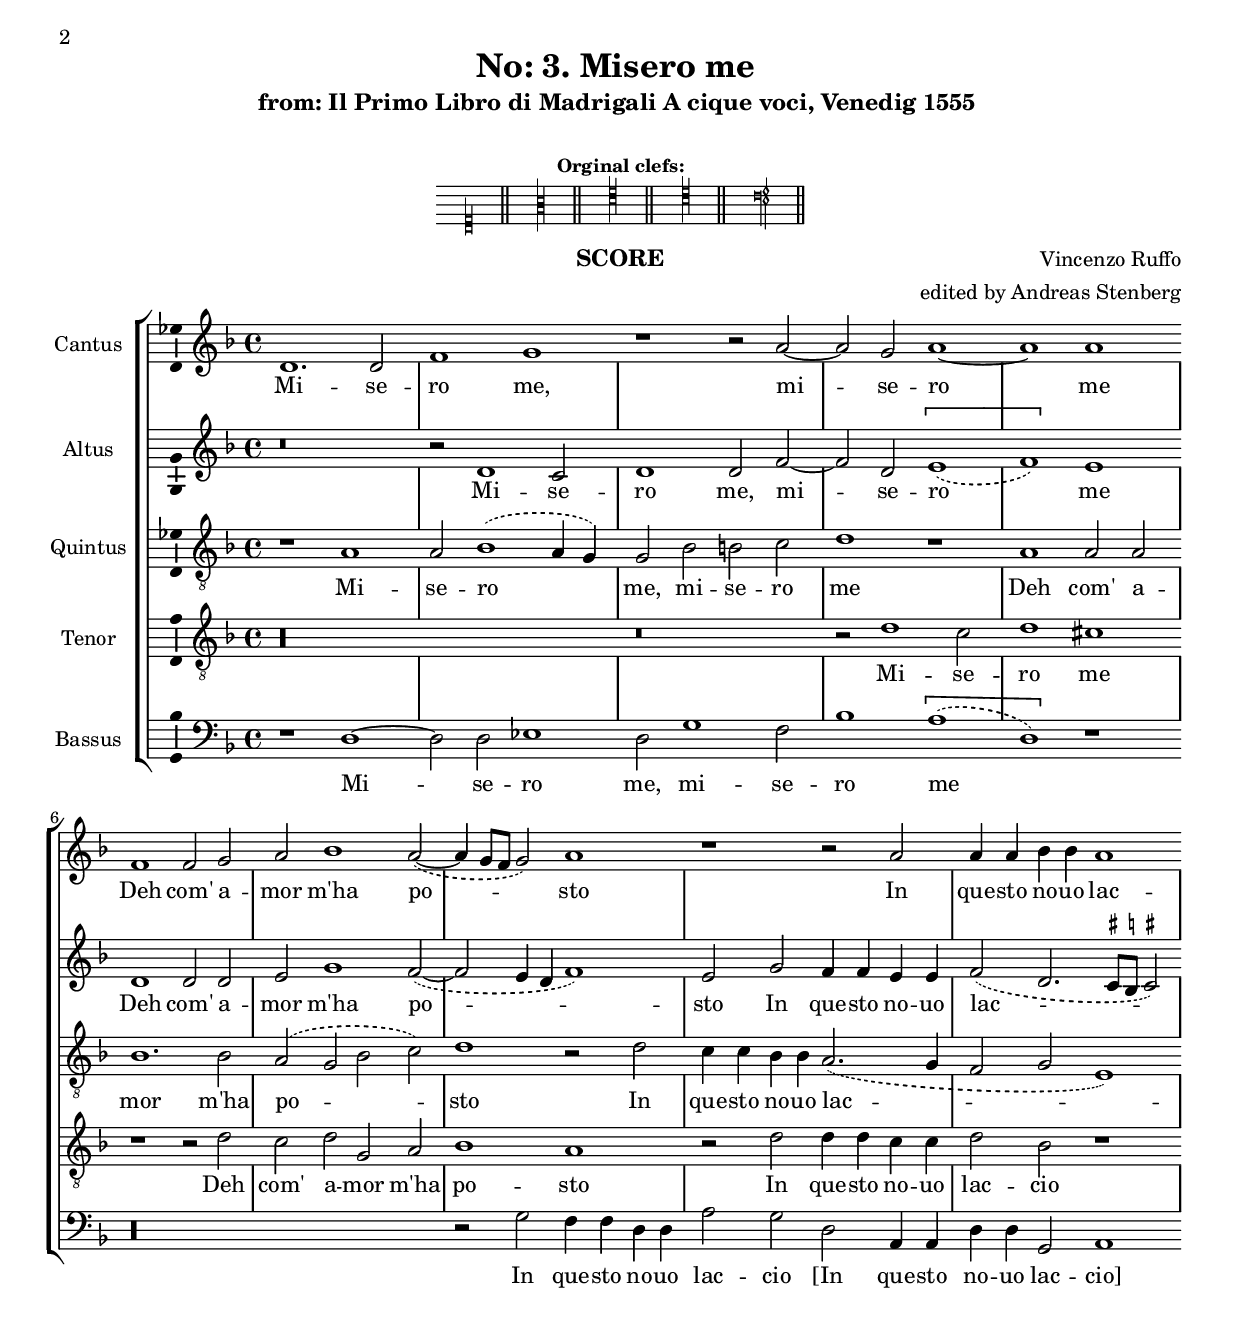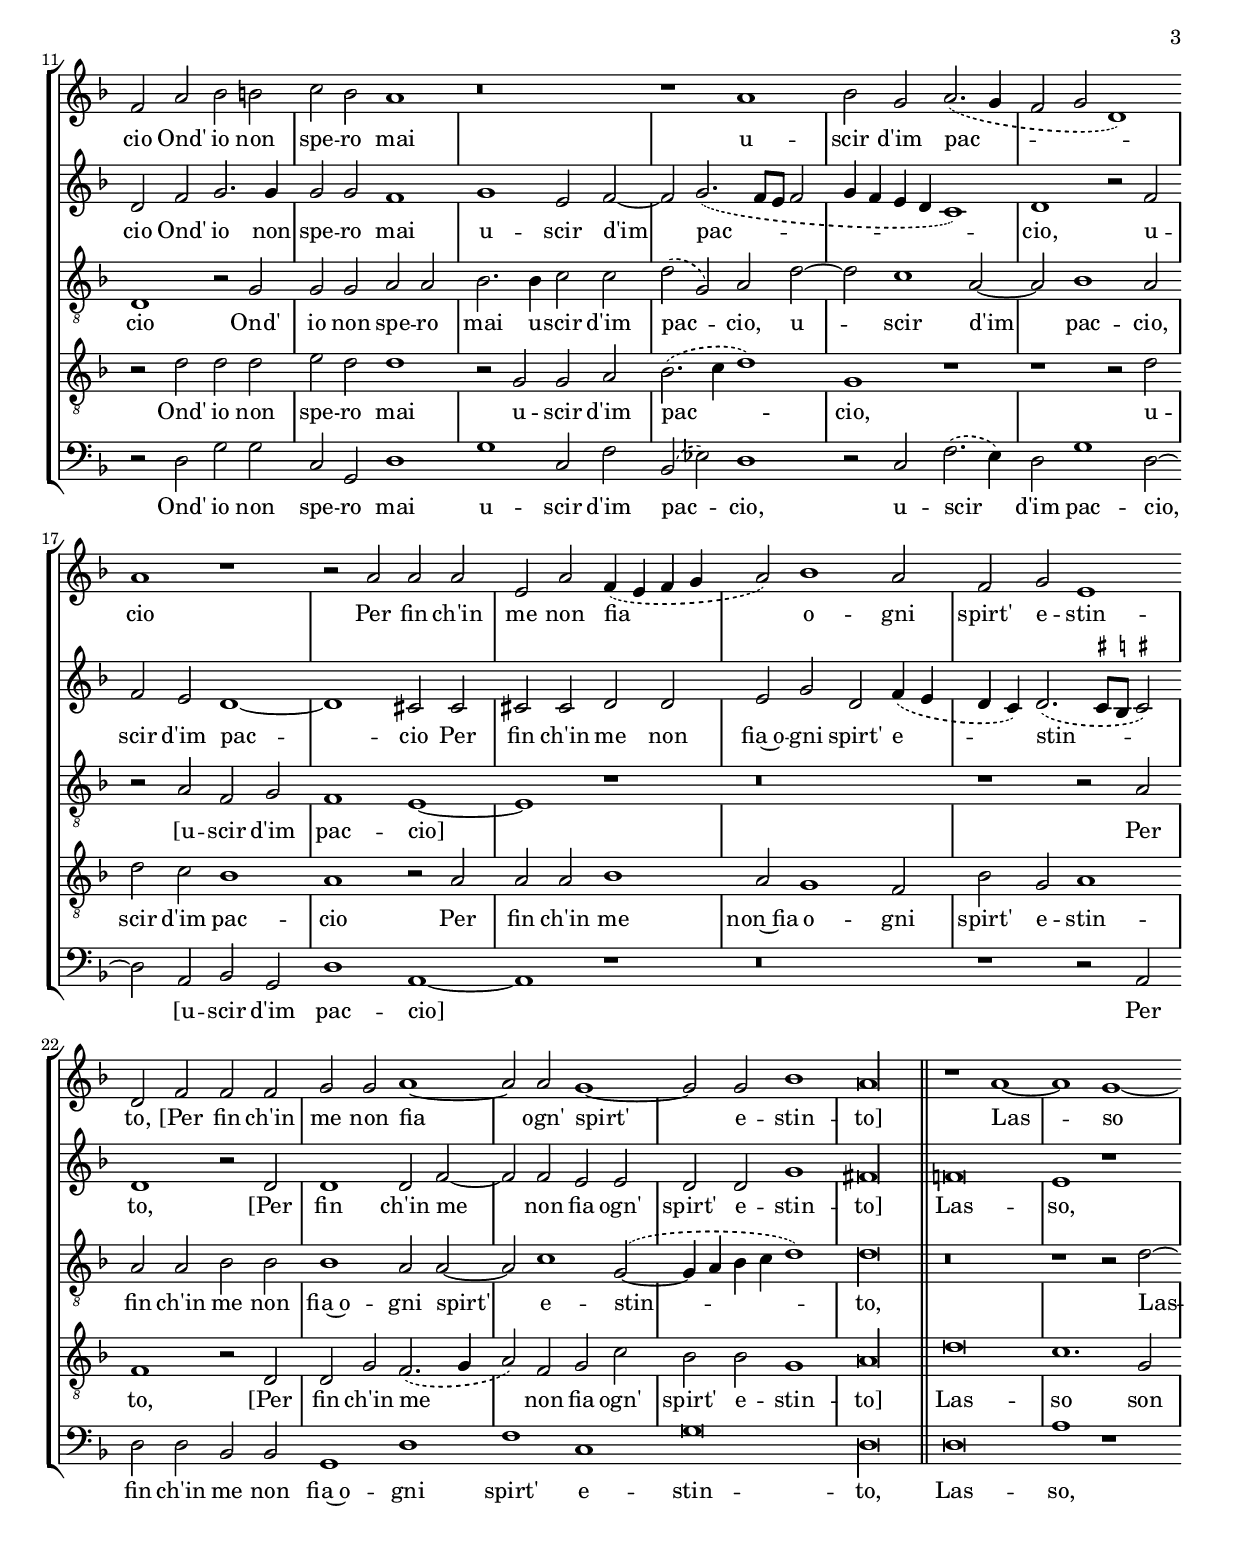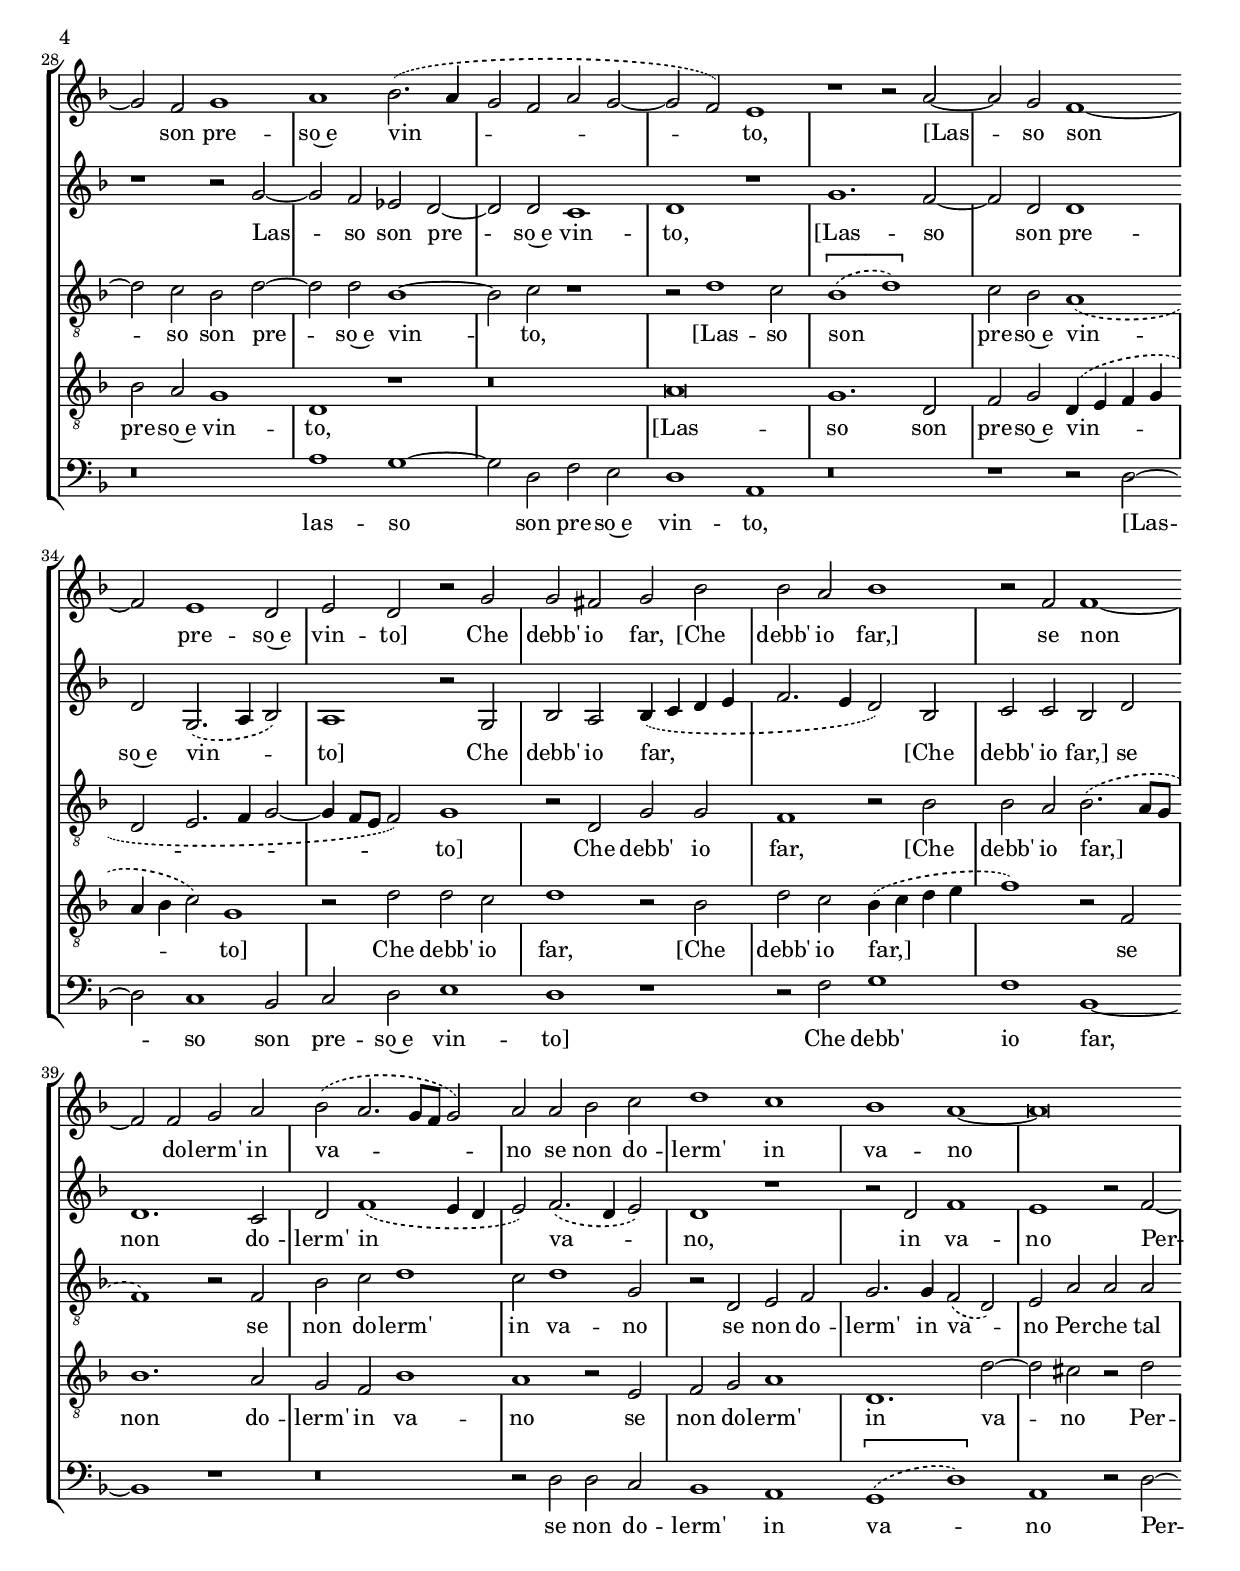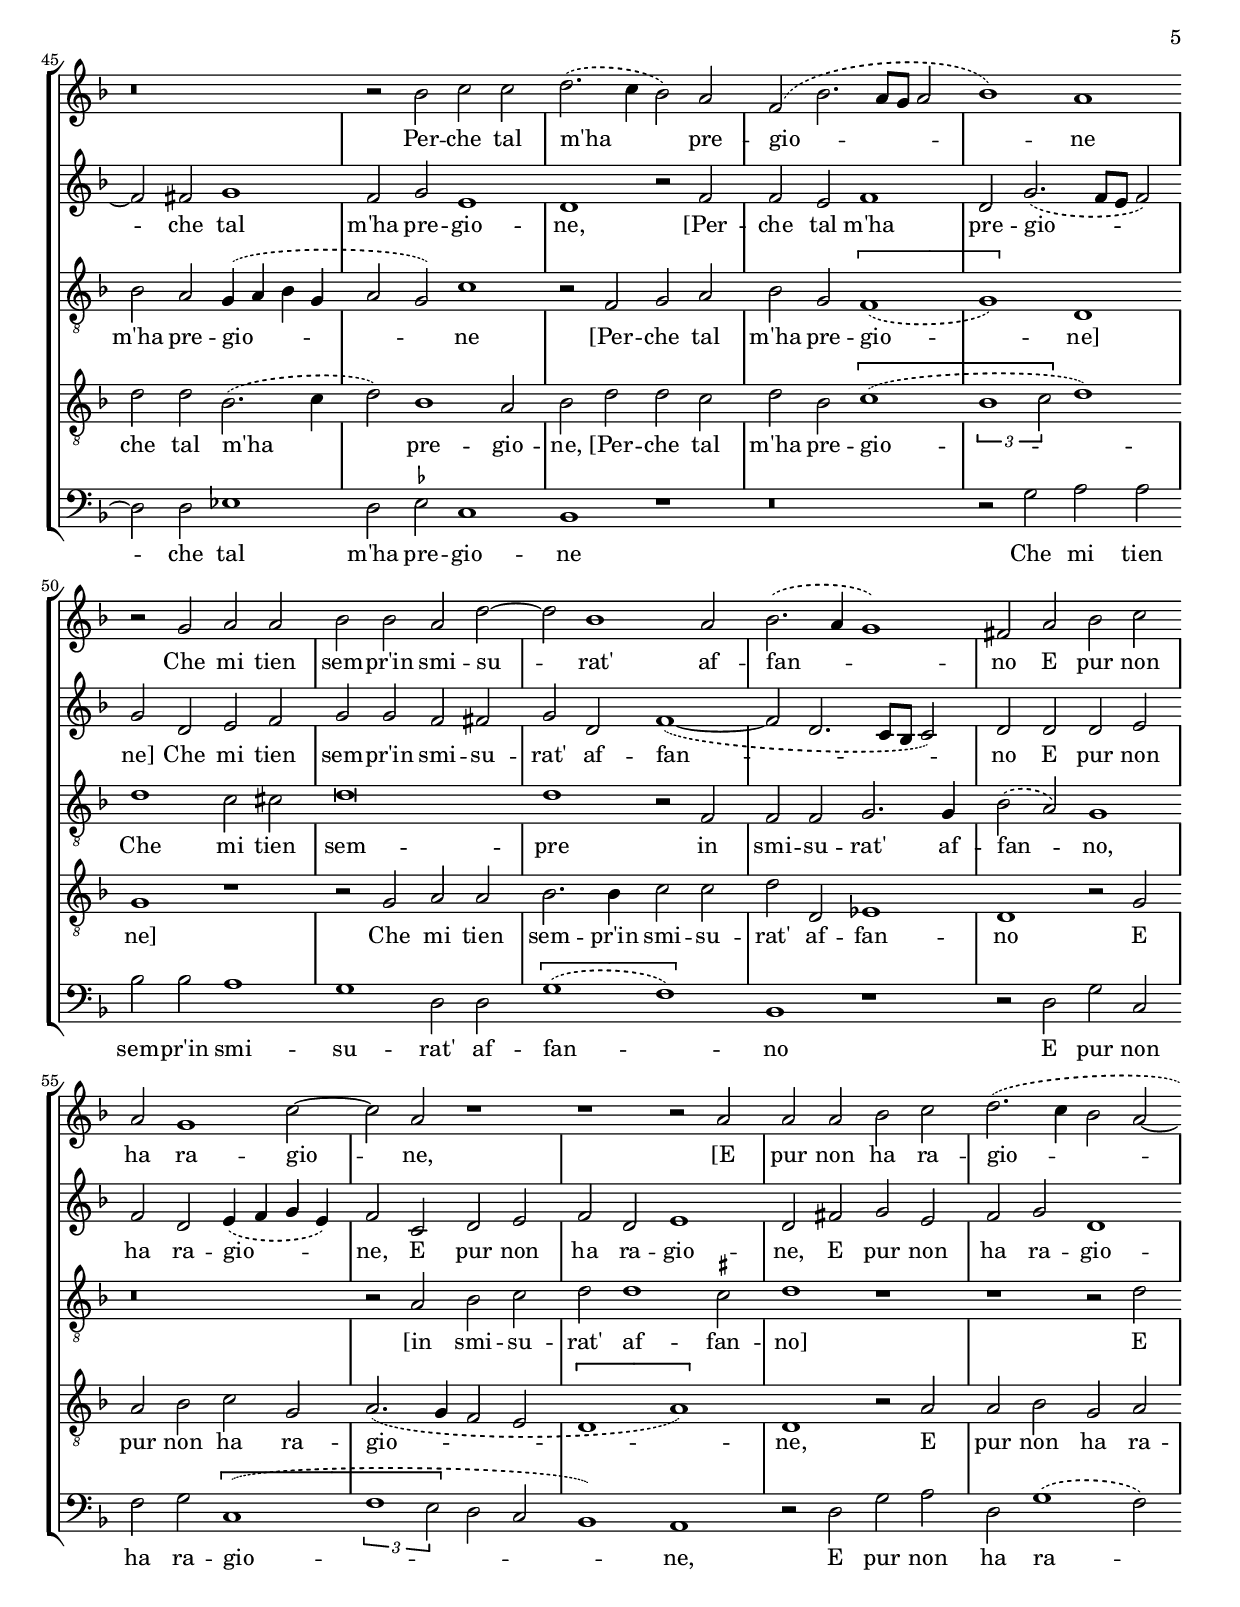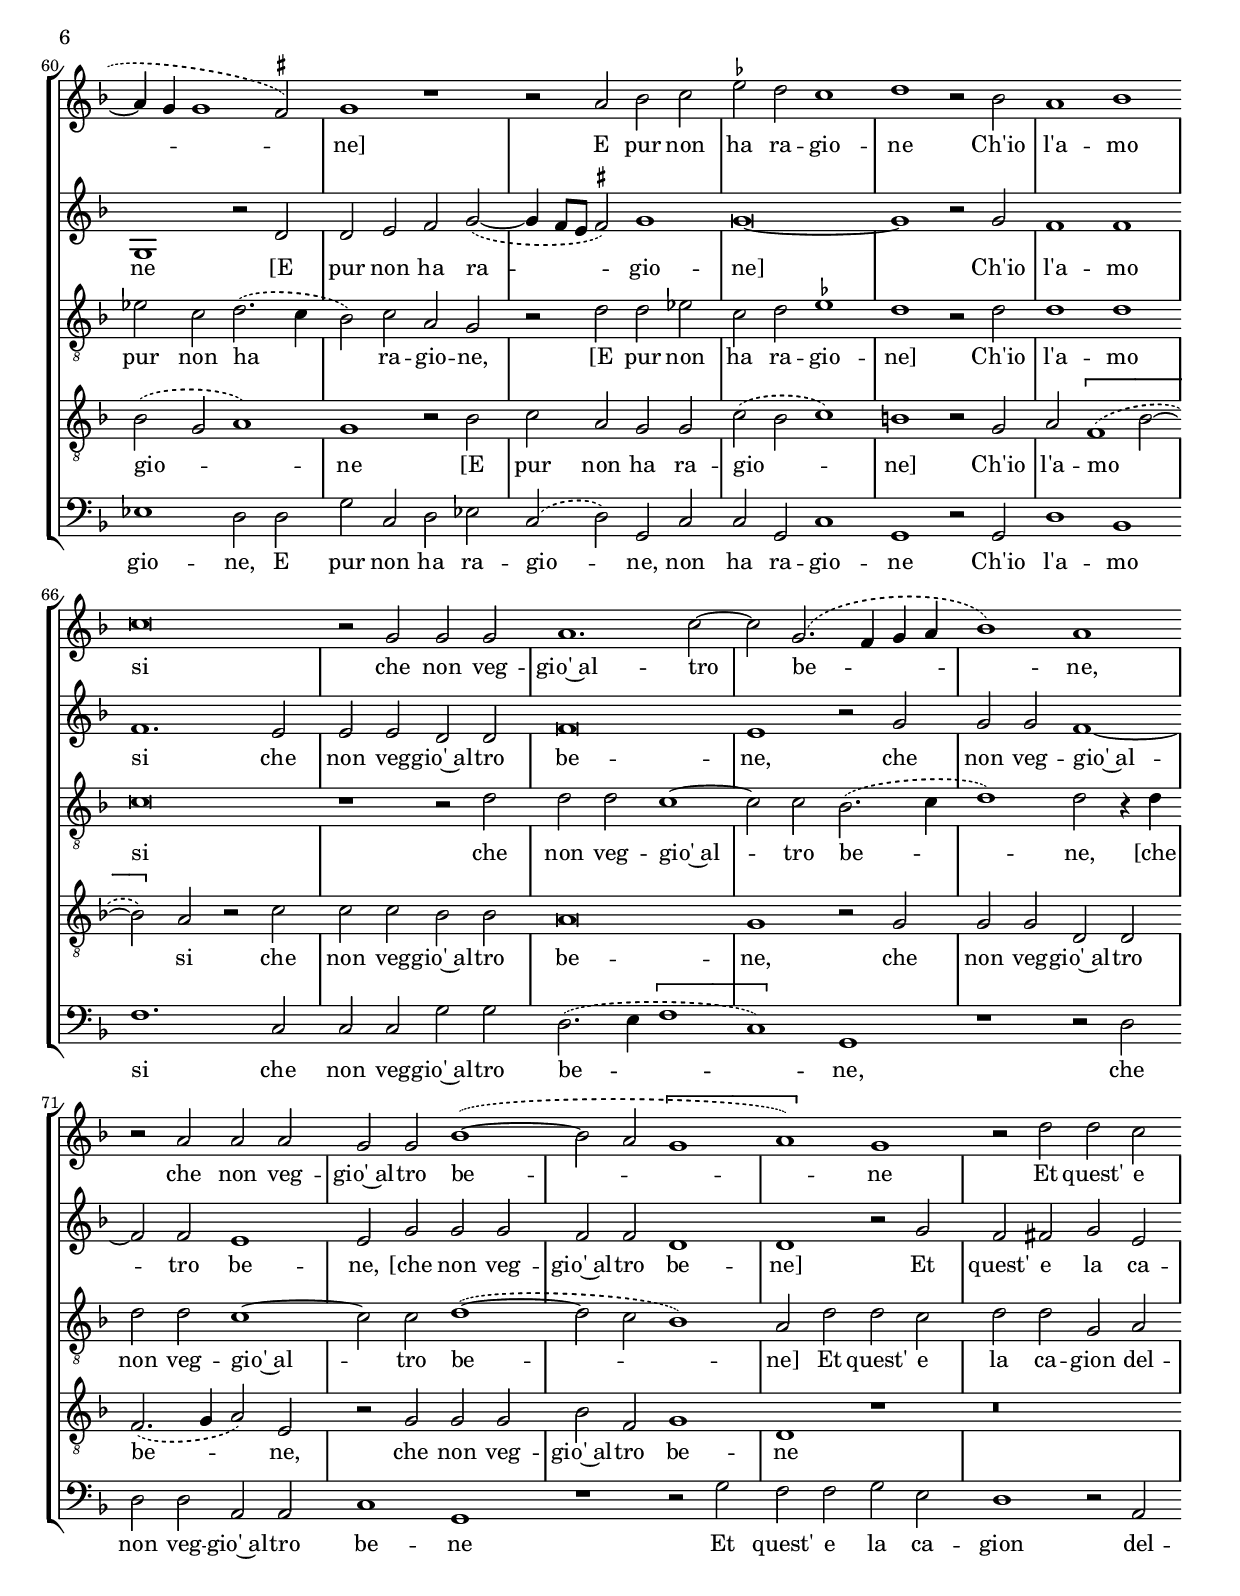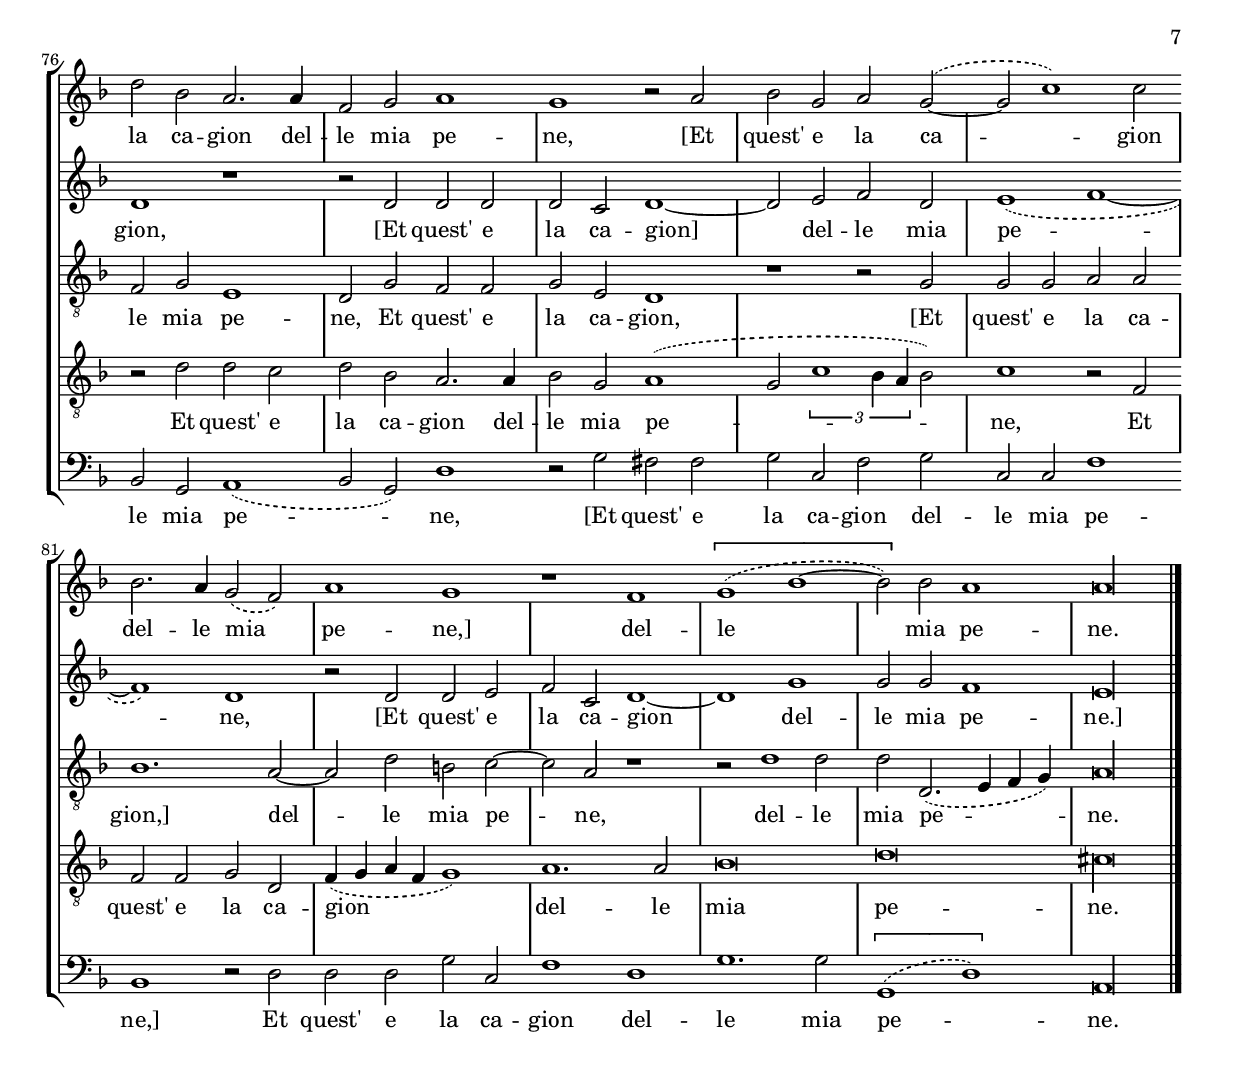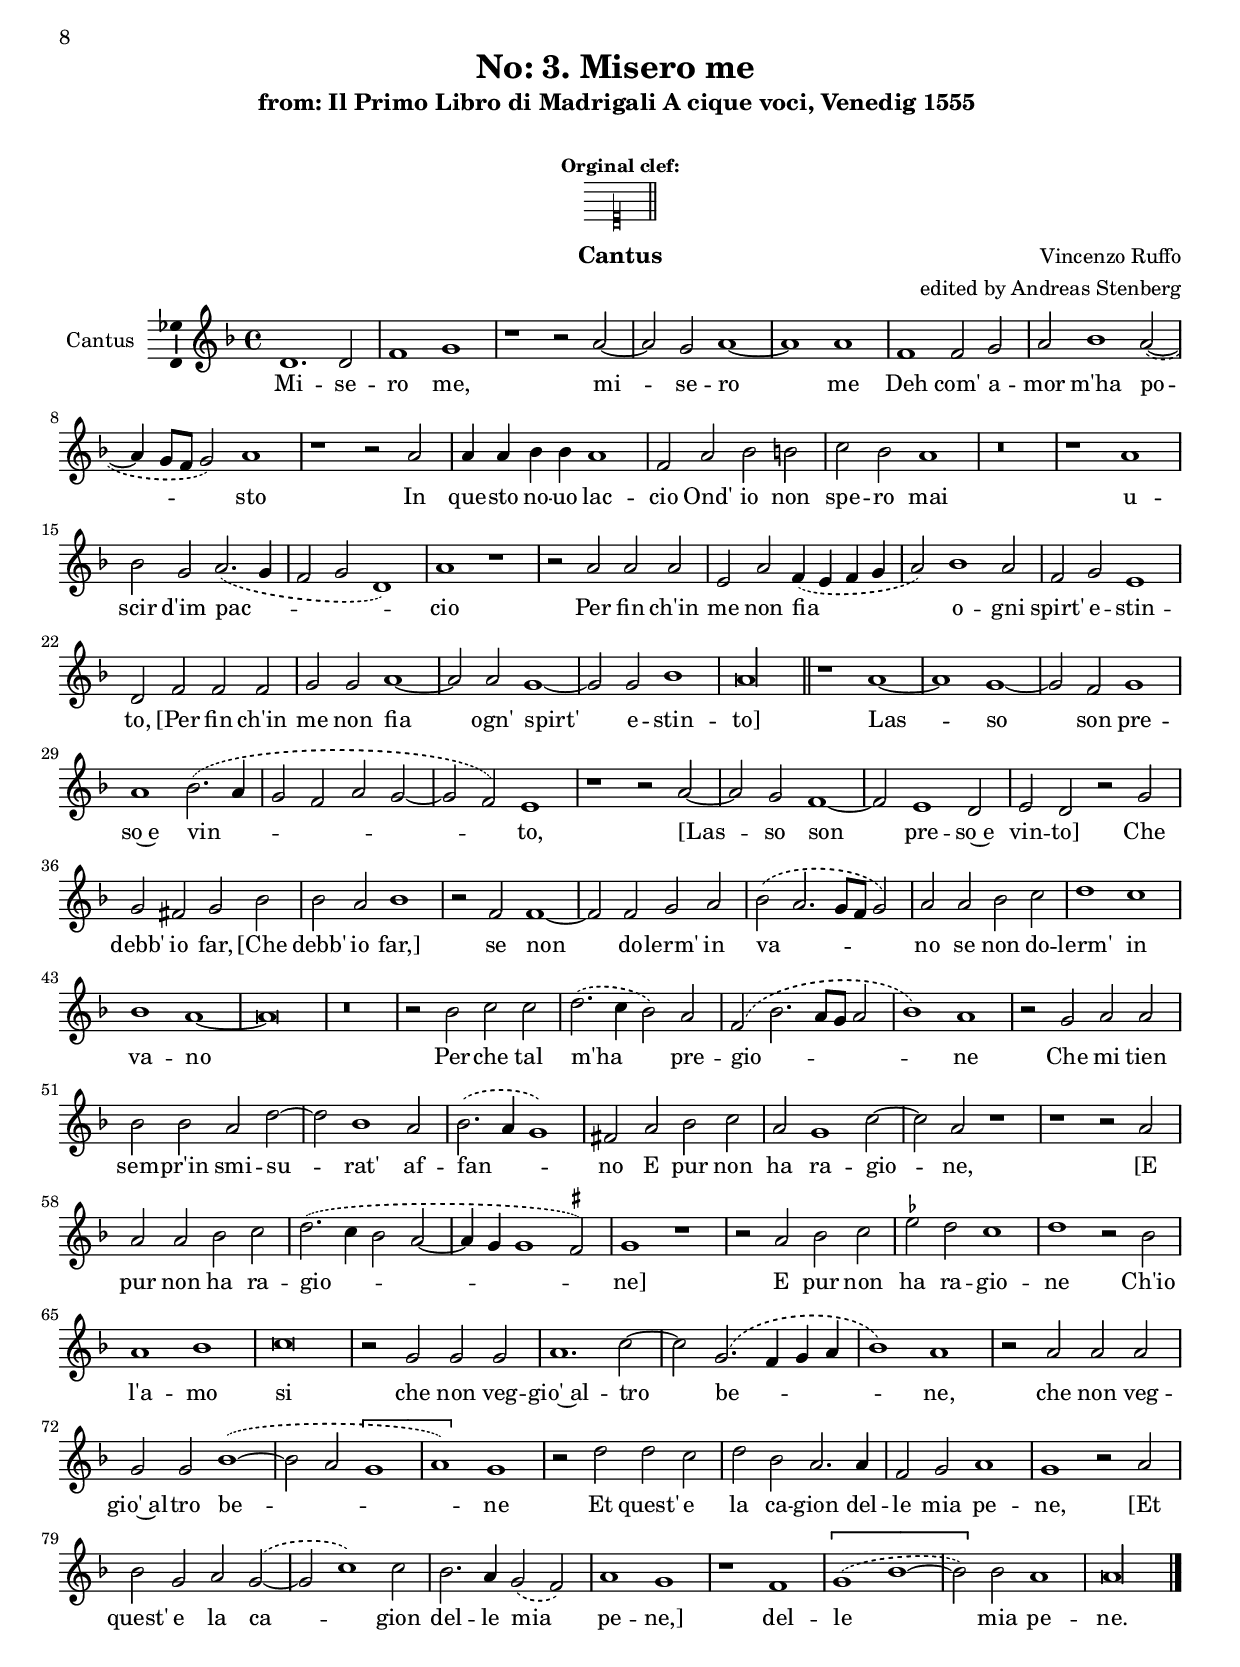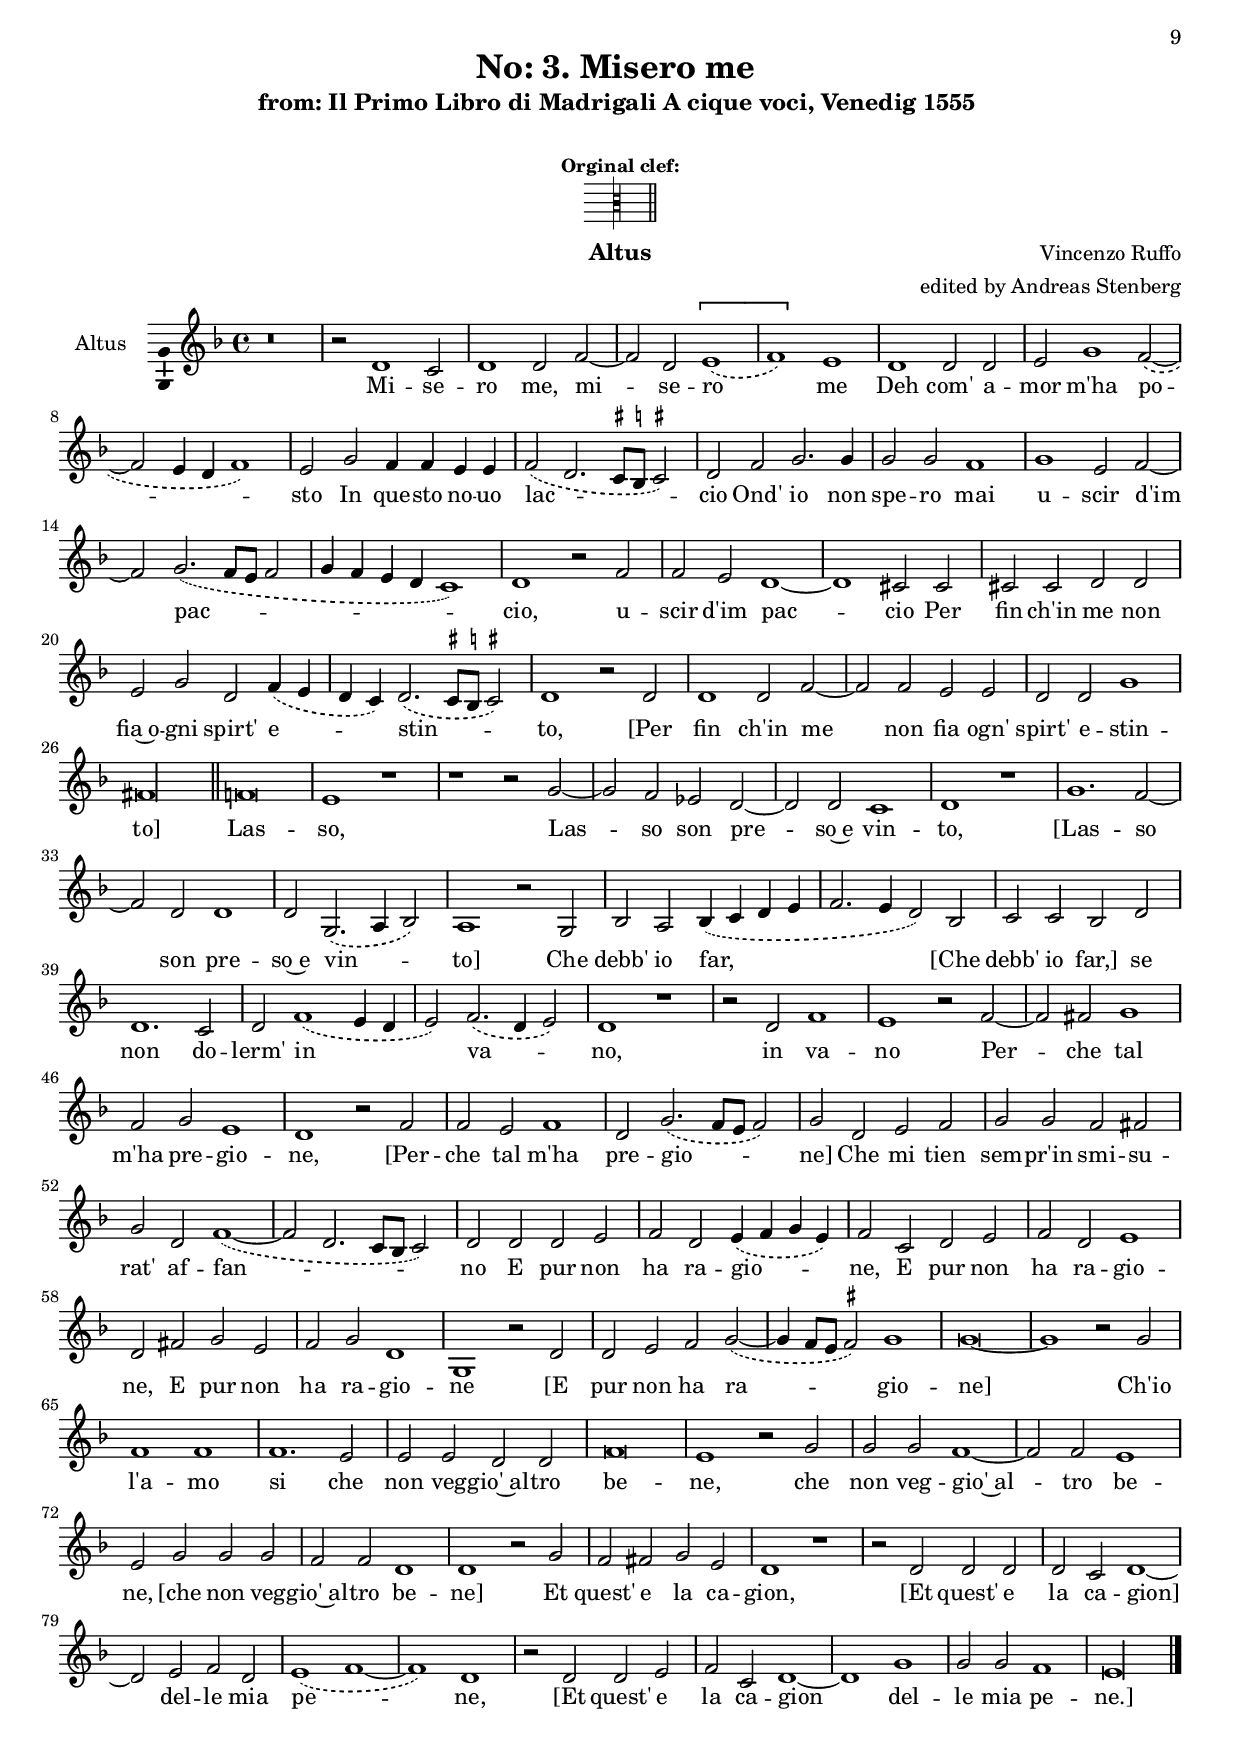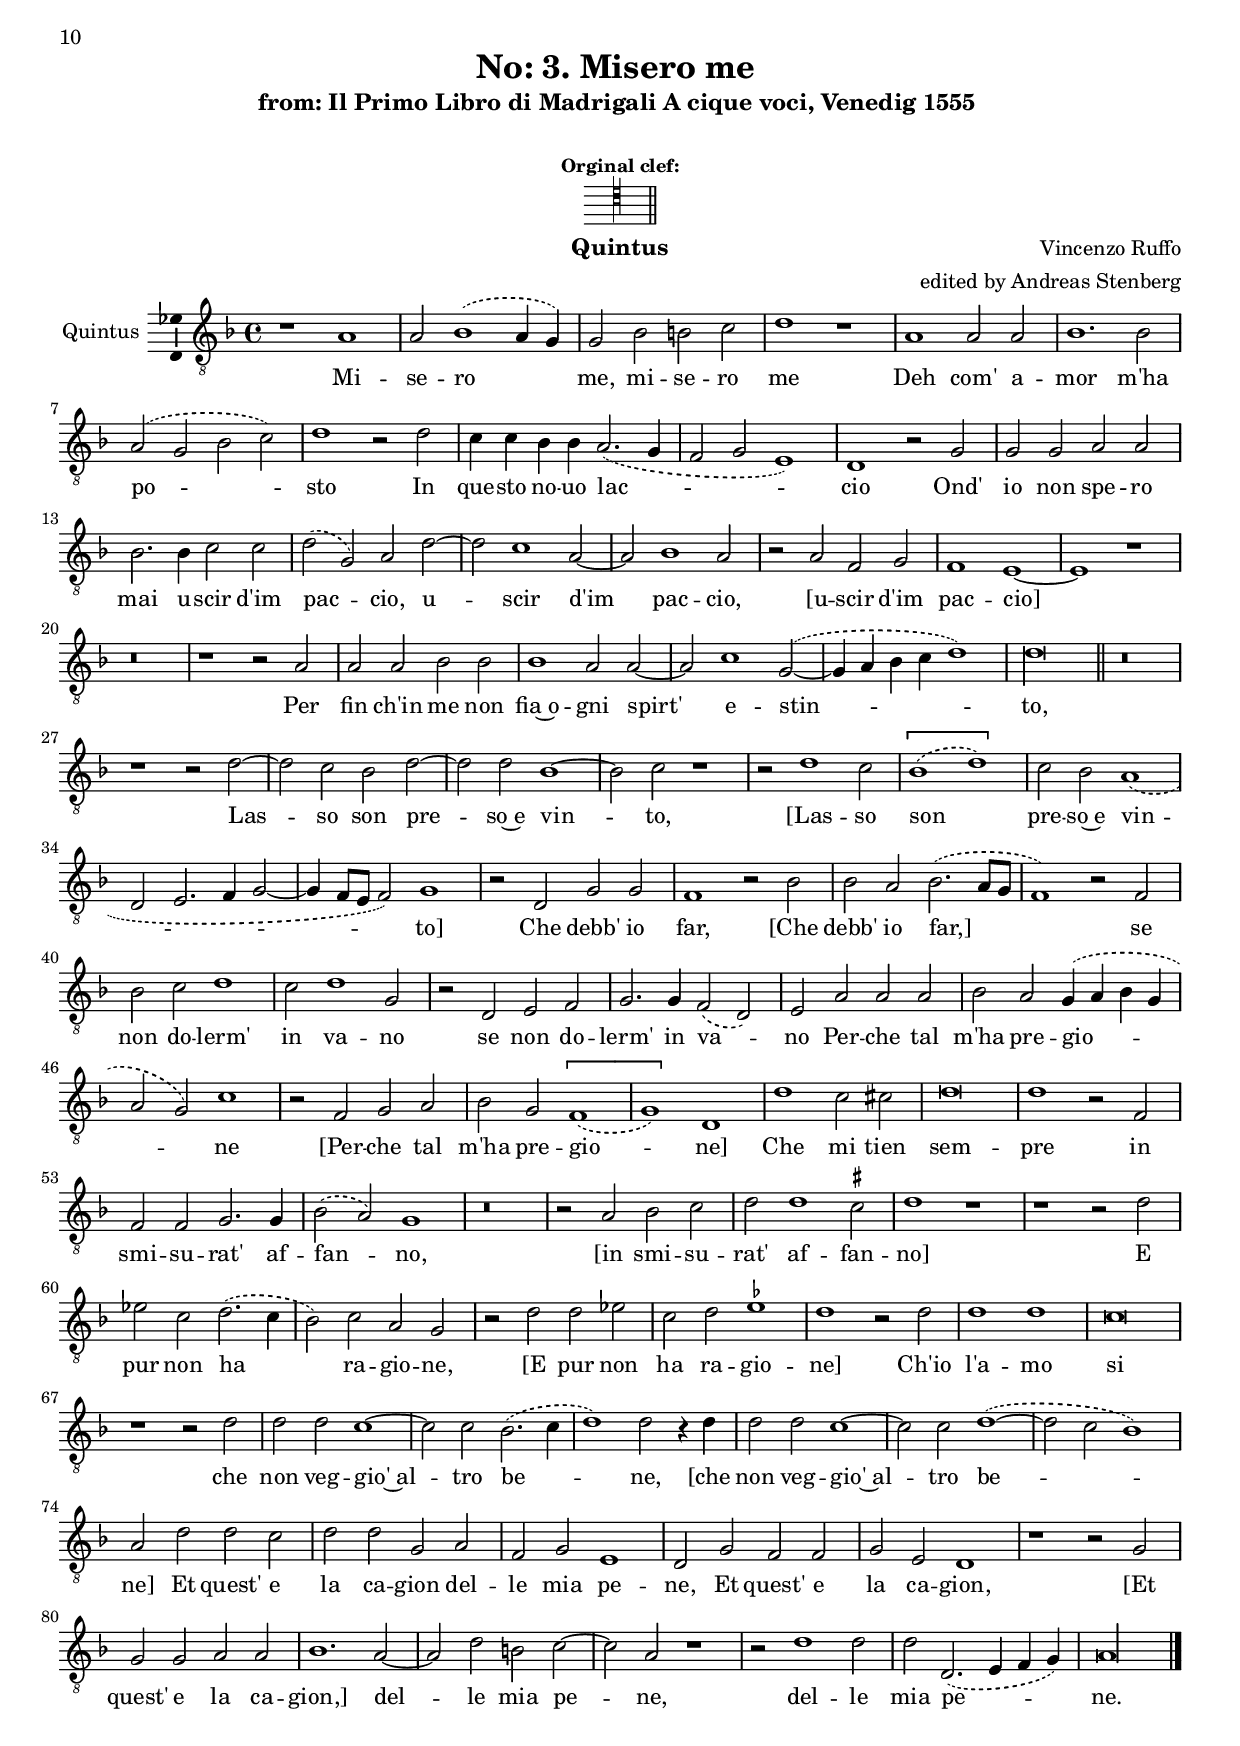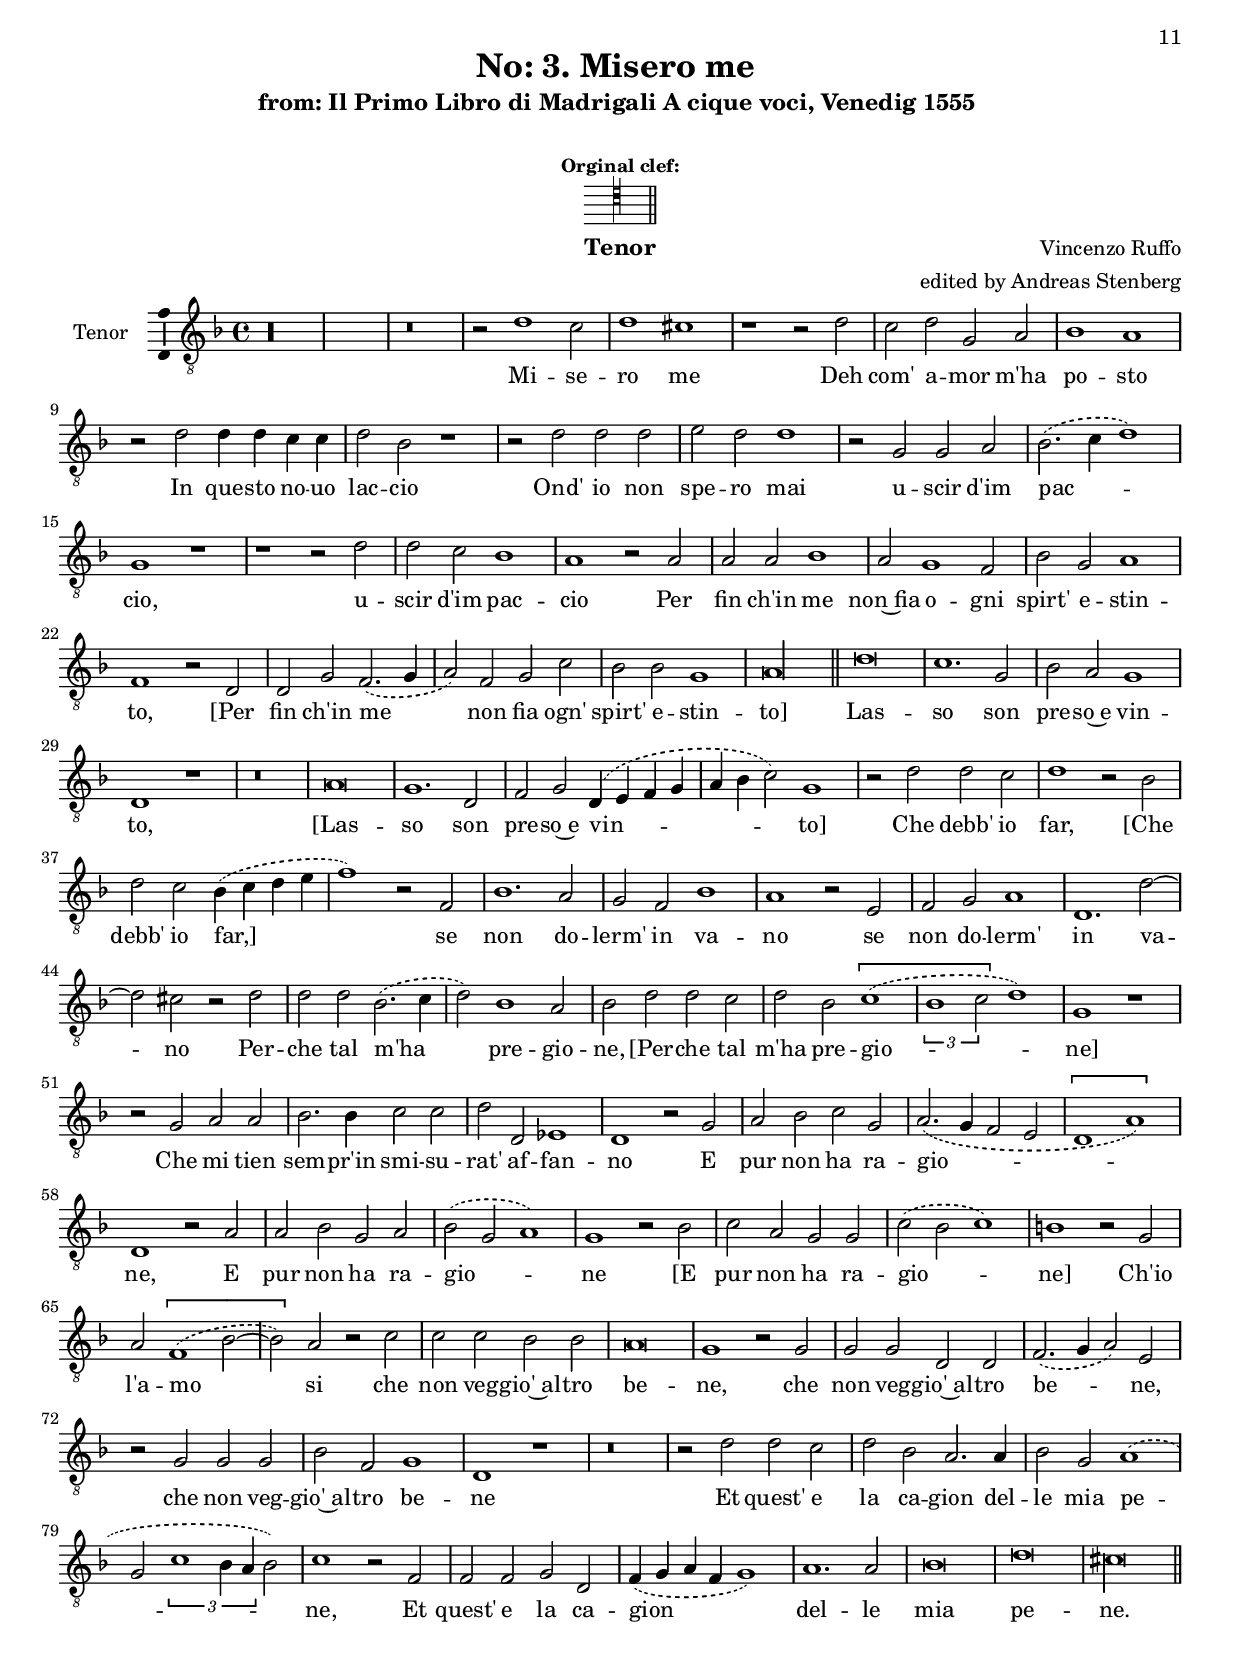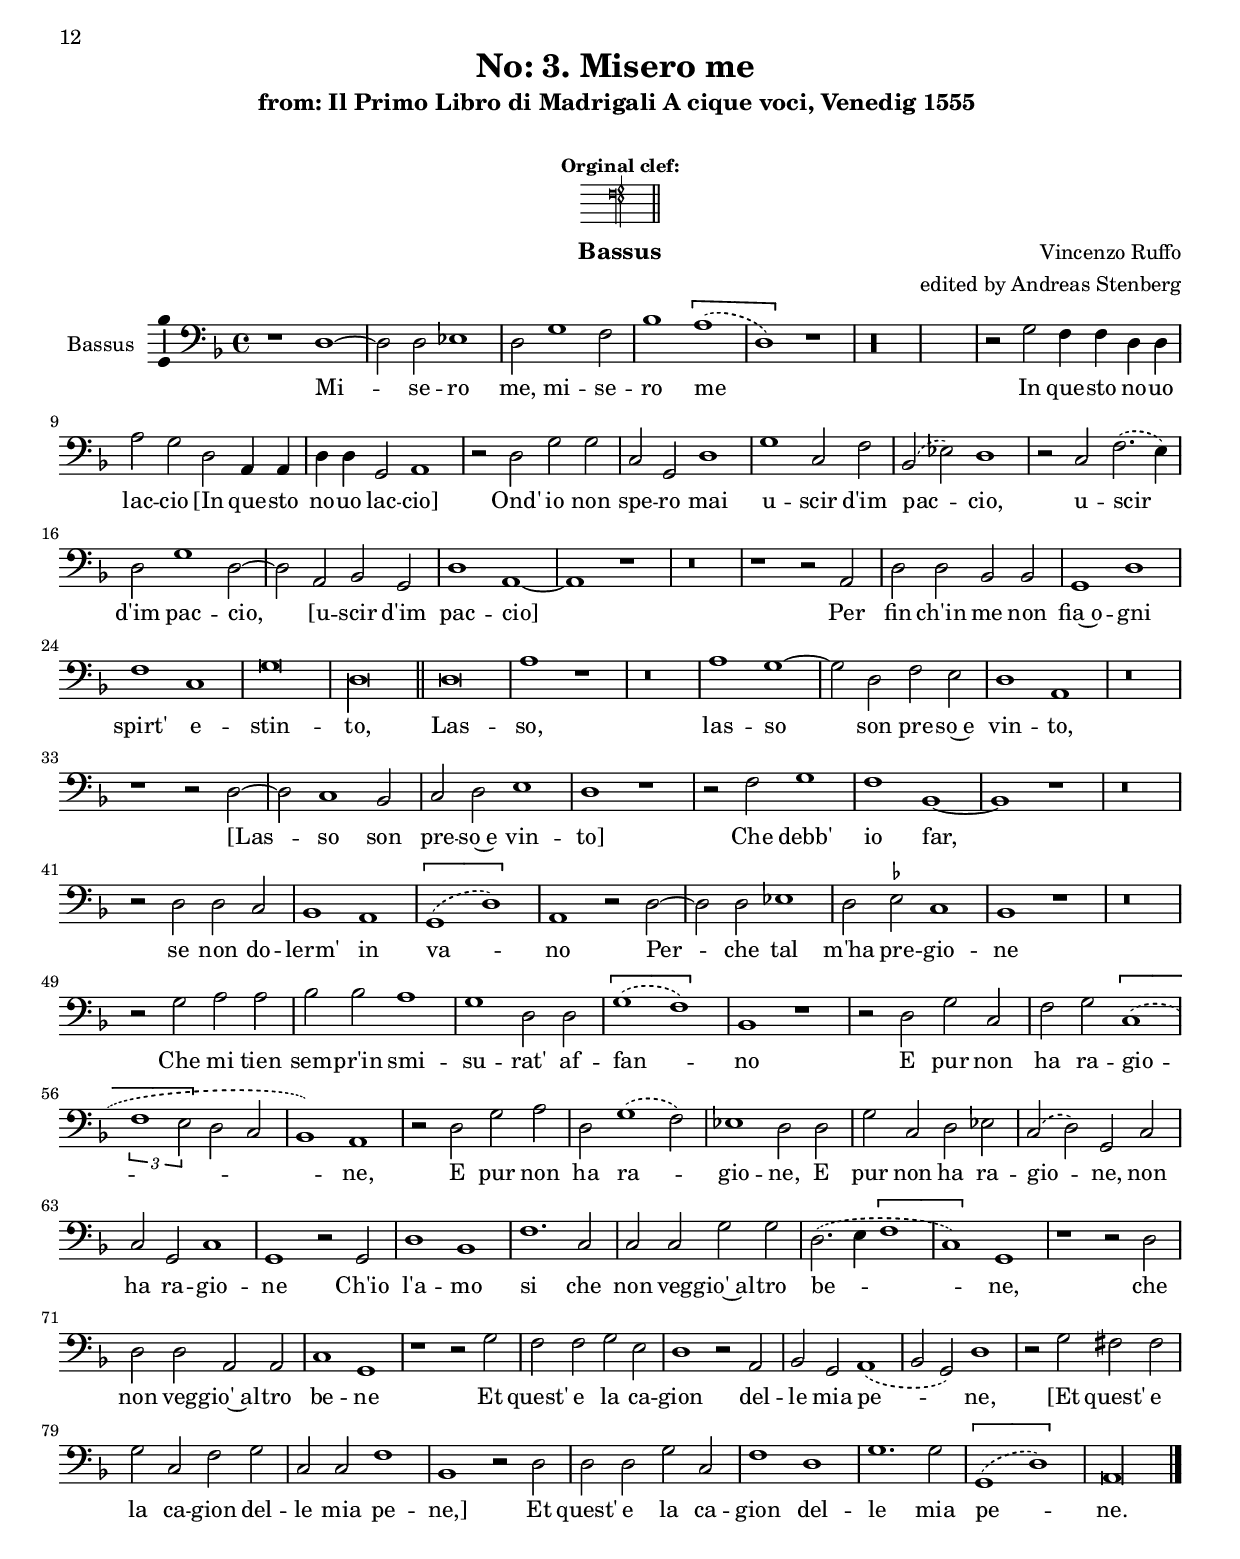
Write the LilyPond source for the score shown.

\version "2.18.2"
\language "deutsch"
#(append! supported-clefs '(("mensural-f3" . ("clefs.mensural.f" 0 0))))
ficta = { \once \set suggestAccidentals = ##t }
\paper {
  ragged-bottom = ##t
  ragged-last-bottom = ##t
  print-all-headers = ##t
  page-breaking = #ly:minimal-breaking
}
\header {
  title = "No: 3. Misero me "
  subtitle = "from: Il Primo Libro di Madrigali A cique voci, Venedig 1555 "
  subsubtitle = "Score & Parts"
  composer = "Vincenzo Ruffo"
  arranger = "edited by Andreas Stenberg"
  %  poet = "Transposed from F to D"
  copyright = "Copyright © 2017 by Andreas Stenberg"
}

#(set-global-staff-size 18)
global = {
  \key f \major
  \time 4/4
  \set Timing.measureLength = #(ly:make-moment 4/2)
}
sopranoOne = \relative c'' {
  \global
  %%  \hide Staff.BarLine 
  \slurDashed
  % Music follows here.
  \tag #'inScore {  \hide Staff.BarLine }
  \tag #'inPart {\set Timing.defaultBarType = "!" }
  d,1. d2
  f1 g1
  r1 r2 a2~
  a2 g2  a1~
  a1 a1
  f1 f2 g2
  a2 b1 a2~(
  a4 g8 f8 g2) a1
  r1 r2 a2
  a4 a4 b4 b4 a1
  f2 a2 b2 h2
  c2 b2 a1				%% end of first line
  r\breve
  r1 a1
  b2 g2 a2.( g4
  f2 g2 d1)
  a'1 r1
  r2 a2 a2 a2
  e2 a2 f4( e4 f4 g4
  a2) b1 a2 
  f2 g2 e1
  d2 f2 f2 f2
  g2 g2 a1~
  a2 a2 g1~
  g2 g2 b1
  \cadenzaOn
  a\longa
  \tag #'inScore {  \undo \hide Staff.BarLine }
  \bar "||"				%% end of second line
  \cadenzaOff
  r1 a1~
  \tag #'inScore {  \hide Staff.BarLine }
  a1 g1~
  g2 f2 g1
  a1 b2.( a4
  g2 f2 a2 g2~
  g2 f2) e1
  r1 r2 a2~
  a2 g2 f1~
  f2 e1 d2
  e2 d2 r2 g2
  g2 fis2 g2 b2
  b2 a2 b1
  r2 f2 f1~
  f2 f2 g2 a2
  b2( a2. g8 f8 g2)			%% end of third line
  a2 a2 b2 c2
  d1 c1
  b1 a1~
  a\breve
  r\breve
  r2 b2 c2 c2
  d2.( c4 b2) a2
  f2( b2. a8 g8 a2
  b1) a1
  r2 g2 a2 a2
  b2 b2 a2 d2~
  d2 b1 a2 
  b2.( a4 g1)
  fis2 a2 b2 c2				%% end of fourth line
  a2 g1 c2~
  c2 a2 r1
  r1 r2 a2
  a2 a2 b2 c2
  d2.( c4 b2 a2~
  a4 g4 g1 \ficta fis2)
  g1 r1
  r2 a2 b2 c2
  \ficta es2 d2 c1
  d1 r2 b2
  a1 b1
  c\breve
  r2 g2 g2 g2
  a1. c2~
  c2 g2.( f4 g4 a4 
  b1) a1					%5 end of fifth line
  r2 a2 a2 a2
  g2 g2 b1~(
  b2 a2 \[g1
  a1)\] g1
  r2 d'2 d2 c2
  d2 b2 a2. a4
  f2 g2 a1
  g1 r2 a2
  b2 g2 a2 g2~(
  g2 c1) c2 
  b2. a4 g2( f2)
  a1 g1
  r1 f1
  \[g1( b1~
  b2)\] b2 a1
  \cadenzaOn
  a\longa
  \tag #'inScore {  \undo \hide Staff.BarLine }
  \bar "|."
}

sopranoTwo = \relative c' {
  \global
  \clef "treble_8"
  \slurDashed
  % Music follows here.
  \tag #'inScore {  \hide Staff.BarLine }
  \tag #'inPart {\set Timing.defaultBarType = "!" }
  r1 a1
  a2 b1( a4 g4)
  g2 b2 h2 c2
  d1 r1
  a1 a2 a2
  b1. b2
  a2( g2 b2 c2)
  d1 r2 d2
  c4 c4 b4 b4 a2.( g4
  f2 g2 e1)
  d1 r2 g2
  g2 g2				%% end of fisrt line in orig.
  a2 a2
  b2. b4 c2 c2
  d2( g,2) a2 d2~
  d2 c1 a2~
  a2 b1 a2
  r2 a2 f2 g2
  f1 e1~
  e1 r1
  r\breve
  r1 r2 a2
  a2 a2 b2 b2 
  b1 a2 a2~
  a2 c1 g2~(
  g4 a4 b4 c4 d1)
  \cadenzaOn
  d\longa
  \tag #'inScore {  \undo \hide Staff.BarLine }
  \bar "||"			%% end of second line
  \cadenzaOff
  r\breve
  \tag #'inScore { \hide Staff.BarLine }
  r1 r2 d2~
  d2 c2 b2 d2~
  d2 d2 b1~
  b2 c2 r1
  r2 d1 c2
  \[b1( d1)\] 
  c2 b2 a1(
  d,2 e2. f4 g2~
  g4 f8 e8 f2) g1
  r2 d2 g2 g2
  f1 r2 b2 
  b2 a2 b2.( a8 g8 
  f1) r2 f2
  b2 c2 d1
  c2  d1 g,2			%% end of third line
  r2 d2 e2 f2
  g2. g4 f2( d2)
  e2 a2 a2 a2
  b2 a2 g4( a4 b4 g4
  a2 g2) c1
  r2 f,2 g2 a2
  b2 g2 \[f1( 
  g1)\] d1
  d'1 c2 cis2
  d\breve
  d1 r2 f,2 
  f2 f2 g2. g4
  b2( a2) g1
  r\breve
  r2 a2 b2 c2			%% end of fourth line
  d2 d1 \ficta cis2
  d1 r1
  r1 r2 d2
  es2 c2 d2.( c4
  b2) c2 a2 g2
  r2 d'2 d2 es2
  c2 d2 \ficta es1
  d1 r2 d2
  d1 d1
  c\breve 
  r1 r2 d2 
  d2 d2 c1~
  c2 c2 b2.( c4
  d1) d2 r4 d4
  d2 d2 c1~
  c2 c2 d1~(
  d2 c2				%% end of fifth line
  b1) 
  a2 d2 d2 c2
  d2 d2 g,2 a2
  f2 g2 e1 
  d2 g2 f2 f2
  g2 e2 d1
  r1 r2 g2
  g2 g2 a2 a2 
  b1. a2~
  a2 d2 h2 c2~
  c2 a2 r1
  r2 d1 d2
  d2 d,2.( e4 f4 g4)
  \cadenzaOn
  a\longa
  \tag #'inScore {  \undo \hide Staff.BarLine }
  \bar "|."
}

alto = \relative c' {
  \global
  \slurDashed
  % Music follows here.
  \tag #'inScore {  \hide Staff.BarLine }
  \tag #'inPart {\set Timing.defaultBarType = "!" }
  %  \clef "treble_8"
  r\breve
  r2 d1 c2
  d1 d2 f2~
  f2 d2 \[e1(
  f1)\] e1
  d1 d2 d2
  e2 g1 f2~(
  f2 e4 d4 f1)
  e2 g2 f4 f4 e4 e4
  f2( d2. \ficta cis8 \ficta h8 \ficta cis!2)
  d2 f2 g2. g4
  g2 g2 f1				%% end of first line in orig.
  g1 e2 f2~
  f2 g2.( f8 e8 f2
  g4 f4 e4 d4 c1)
  d1 r2 f2
  f2 e2 d1~
  d1 cis2 cis2
  cis2 cis2 d2 d2 
  e2 g2 d2 f4( e4
  d4 c4) d2.( \ficta cis8 \ficta h8 \ficta cis!2)
  d1 r2 d2
  d1 d2 f2~
  f2 f2 e2 e2
  d2 d2 g1
  \cadenzaOn
  fis\longa
  \tag #'inScore {  \undo \hide Staff.BarLine }
  \bar "||"
  \cadenzaOff
  f\breve
  \tag #'inScore {  \hide Staff.BarLine }
  e1 r1
  r1 r2 g2~
  g2 f2 es2 d2~
  d2 d2  c1
  d1 r1
  g1. f2~
  f2 d2 d1
  d2 g,2.( a4 b2)
  a1 r2 g2
  b2 a2 b4( c4 d4 e4
  f2. e4 d2) b2
  c2 c2 b2 d2
  d1. c2 
  d2 f1( e4 d4 
  e2) f2.( d4 e2)				%% end of third line
  d1 r1
  r2 d2 f1
  e1 r2 f2~
  f2 fis2 g1
  f2 g2 e1
  d1 r2 f2 
  f2 e2 f1 
  d2 g2.( f8 e8 f2) 
  g2 d2 e2 f2
  g2 g2 f2 fis2
  g2 d2 f1~(
  f2 d2. c8 b8 c2) 
  d2 d2 d2 e2 				%% end of fourth line
  f2 d2 e4( f4 g4 e4)
  f2 c2 d2 e2
  f2 d2 e1
  d2 fis2 g2 e2
  f2 g2 d1
  g,1 r2 d'2
  d2 e2 f2 g2~(
  g4 f8 e8 \ficta fis2) g1
  g\breve~
  g1 r2 g2
  f1 f1 
  f1. e2
  e2 e2 d2 d2
  f\breve 					%% end of fifth line
  e1 r2 g2
  g2 g2 f1~
  f2 f2 e1
  e2 g2 g2 g2
  f2 f2 d1
  d1 r2 g2
  f2 fis2 g2 e2
  d1 r1
  r2 d2 d2 d2
  d2 c2 d1~
  d2 e2 f2 d2 
  e1( f1~
  f1) d1 
  r2 d2 d2 e2
  f2 c2 d1~
  d1 g1
  g2 g2 f1
  \cadenzaOn
  e\longa
  \tag #'inScore {  \undo \hide Staff.BarLine }
  \bar "|."
}

tenorOne = \relative c {
  \global
  \slurDashed
  % Music follows here.
  \tag #'inScore {  \hide Staff.BarLine }
  \tag #'inPart {\set Timing.defaultBarType = "!" }
  r\longa
  r\breve
  r2 d'1 c2
  d1 cis1
  r1 r2 d2
  c2 d2 g,2 a2
  b1 a1
  r2 d2 d4 d4 c4 c4
  d2 b2 r1
  r2 d2 d2 d2
  e2 d2 d1
  r2 g,2 g2 a2
  b2.( c4					%% end of fisrst line in orig.
  d1) 
  g,1 r1
  r1 r2 d'2 
  d2 c2 b1
  a1 r2 a2
  a2 a2 b1
  a2 g1 f2
  b2 g2 a1 
  f1 r2 d2
  d2 g2 f2.( g4
  a2) f2 g2 c2
  b2 b2 g1
  \cadenzaOn
  a\longa
  \tag #'inScore {  \undo \hide Staff.BarLine }
  \bar "||"
  \cadenzaOff
  d\breve
  \tag #'inScore {  \hide Staff.BarLine }
  c1. g2				%% end of second line
  b2 a2 g1
  d1 r1
  r\breve 
  a'\breve 
  g1. d2
  f2 g2 d4( e4 f4 g4 
  a4 b4 c2) g1
  r2 d'2 d2 c2
  d1 r2 b2 
  d2 c2 b4( c4 d4 e4
  f1) r2 f,2
  b1. a2 
  g2 f2 b1
  a1 r2 e2 
  f2 g2				%% end of  third line
  a1
  d,1. d'2~
  d2 cis2 r2 d2
  d2 d2 b2.( c4
  d2) b1 a2
  b2 d2 d2 c2
  d2 b2 \[c1(
  \tuplet 3/2 { b1 c2 \] } d1)
  g,1 r1
  r2 g2 a2 a2
  b2. b4 c2 c2
  d2 d,2 es1
  d1 r2 g2
  a2 b2 c2 g2			%% end of fourth line
  a2.( g4 f2 e2
  \[d1( a'1)\] 
  d,1 r2 a'2
  a2 b2 g2 a2
  b2( g2 a1)
  g1 r2 b2
  c2 a2 g2 g2
  c2( b2  c1)
  h1 r2 g2
  a2 \[f1( b2~
  b2)\] a2 r2 c2
  c2 c2 b2 b2
  a\breve
  g1 r2 g2
  g2 g2				%% end of fifth line
  d2 d2 
  f2.( g4 a2) e2
  r2 g2 g2 g2
  b2 f2 g1
  d1 r1
  r\breve 
  r2 d'2 d2 c2
  d2 b2 a2. a4
  b2 g2 a1(
  g2 \tuplet 3/2 { c1 b4 a4 }  b2)
  c1 r2 f,2
  f2 f2 g2 d2
  f4( g4 a4 f4 g1)
  a1. a2
  b\breve
  d\breve
  \cadenzaOn
  cis\longa
  \tag #'inScore {  \undo \hide Staff.BarLine }
  \bar "||"
}

bass = \relative c {
  \global
  \slurDashed
  % Music follows here.
  \tag #'inScore {  \hide Staff.BarLine }
  \tag #'inPart {\set Timing.defaultBarType = "!" }
  r1 d1~
  d2 d2 es1
  d2 g1 f2
  b1 \[a1(
  d,1)\] r1
  r\longa
  r2 g2 f4 f4 d4 d4
  a'2 g2 d2 a4 a4
  d4 d4  g,2 a1
  r2 d2 g2 g2
  c,2 g2 d'1
  g1						%% end of first line in orig.
  c,2 f2
  b,2( es2) d1
  r2 c2 f2.( e4)
  d2 g1 d2~
  d2 a2 b2 g2
  d'1 a1~
  a1 r1
  r\breve
  r1 r2 a2
  d2 d2 b2 b2
  g1 d'1
  f1 c1 
  g'\breve
  \cadenzaOn
  d\longa
  \tag #'inScore {  \undo \hide Staff.BarLine }
  \bar "||"
  \cadenzaOff
  d\breve
  \tag #'inScore { \hide Staff.BarLine }
  a'1 r1
  r\breve
  a1								%% end of second line
  g1~
  g2 d2 f2 e2
  d1 a1
  r\breve
  r1 r2 d2~
  d2 c1 b2
  c2 d2 e1
  d1 r1
  r2 f2 g1
  f1 b,1~
  b1 r1
  r\breve
  r2 d2 d2 c2
  b1 a1
  \[g1( d'1)\]
  a1 r2 d2~
  d2 d2 es1
  d2 \ficta es2 c1				%% end of third line
  b1 r1
  r\breve
  r2 g'2 a2 a2
  b2 b2 a1
  g1 d2 d2 
  \[g1( f1)\]
  b,1 r1
  r2 d2 g2 c,2
  f2 g2 \[c,1( 
  \tuplet 3/2 { f1 e2 } \] d2 c2
  b1) a1
  r2 d2 g2 a2
  d,2 g1( f2)
  es1 d2 d2				%% end of fourth line
  g2 c,2 d2 es2
  c2( d2) g,2 c2
  c2 g2 c1
  g1 r2 g2
  d'1 b1 
  f'1. c2
  c2 c2 g'2 g2
  d2.( e4 \[f1
  c1)\]  g1
  r1 r2 d'2
  d2 d2 a2 a2
  c1 g1
  r1						%% end of fifth line
  r2 g'2
  f2 f2 g2 e2 
  d1 r2 a2 
  b2 g2 a1( 
  b2 g2) d'1 
  r2 g2 fis2 fis2 
  g2 c,2 f2 g2 
  c,2 c2 f1 
  b,1 r2 d2 
  d2 d2 g2 c,2 
  f1 d1
  g1. g2
  \[g,1( d'1)\]
  \cadenzaOn
  a\longa
  \tag #'inScore {  \undo \hide Staff.BarLine }
  \bar "|."
}

sopranoOneVerse = \lyricmode {
  % Lyrics follow here.
  Mi -- se -- ro me, mi -- se -- ro me
  Deh com' a -- mor m'ha po -- sto
  In que -- sto no -- uo lac -- cio
  Ond' io non spe -- ro mai u -- scir d'im pac -- cio
  Per fin ch'in me non fia o -- gni spirt' e -- stin -- to,
  [Per fin ch'in me non fia ogn' spirt' e -- stin -- to]

  Las -- so son pre -- so~e vin -- to,
  [Las -- so son pre -- so~e vin -- to]
  Che debb' io far, 
  [Che debb' io far,] 
  se non do -- lerm' in va -- no
  se non do -- lerm' in va -- no
  Per -- che tal m'ha pre -- gio -- ne
  Che mi tien sem -- pr'in smi -- su -- rat' af -- fan -- no
  E pur non ha ra -- gio -- ne,
  [E pur non ha ra -- gio -- ne]
  E pur non ha ra -- gio -- ne
  Ch'io l'a -- mo si che non veg -- gio'~al -- tro be -- ne,
  che non veg -- gio'~al -- tro be -- ne
  Et quest' e la ca -- gion del -- le mia pe -- ne,
  [Et quest' e la ca -- gion del -- le mia pe -- ne,]
  del -- le mia pe -- ne.
}

sopranoTwoVerse = \lyricmode {
  % Lyrics follow here.
  Mi -- se -- ro me, mi -- se -- ro me
  Deh com' a -- mor m'ha po -- sto
  In que -- sto no -- uo lac -- cio
  Ond' io non spe -- ro mai u -- scir d'im pac -- cio,
  u -- scir d'im pac -- cio, 
  [u -- scir d'im pac -- cio]
  Per fin ch'in me non fia~o -- gni spirt' e -- stin -- to,
  
  Las -- so son pre -- so~e vin -- to,
  [Las -- so son pre -- so~e vin -- to]
  Che debb' io far, 
  [Che debb' io far,] 
  se non do -- lerm' in va -- no
  se non do -- lerm' in va -- no
  Per -- che tal m'ha pre -- gio -- ne
  [Per -- che tal m'ha pre -- gio -- ne]
  Che mi tien sem -- pre in smi -- su -- rat' af -- fan -- no,
  [in smi -- su -- rat' af -- fan -- no]
  E pur non ha ra -- gio -- ne,
  [E pur non ha ra -- gio -- ne]
  Ch'io l'a -- mo si che non veg -- gio'~al -- tro be -- ne,
  [che non veg -- gio'~al -- tro be -- ne]
  Et quest' e la ca -- gion del -- le mia pe -- ne,
  Et quest' e la ca -- gion, 
  [Et quest' e la ca -- gion,]  
  del -- le mia pe -- ne,
  del -- le mia pe -- ne.

}

altoVerse = \lyricmode {
  % Lyrics follow here.
  Mi -- se -- ro me, mi -- se -- ro me
  Deh com' a -- mor m'ha po -- sto
  In que -- sto no -- uo lac -- cio
  Ond' io non spe -- ro mai u -- scir d'im pac -- cio,
  u -- scir d'im pac -- cio
  Per fin ch'in me non fia~o -- gni spirt' e -- stin -- to,
  [Per fin ch'in me non fia ogn' spirt' e -- stin -- to]

  Las -- so, Las -- so son pre -- so~e vin -- to,
  [Las -- so son pre -- so~e vin -- to]
  Che debb' io far, 
  [Che debb' io far,] 
  se non do -- lerm' in va -- no,
  in va -- no 
  Per -- che tal m'ha pre -- gio -- ne,
  [Per -- che tal m'ha pre -- gio -- ne]
  Che mi tien sem -- pr'in smi -- su -- rat' af -- fan -- no
  E pur non ha ra -- gio -- ne,
  E pur non ha ra -- gio -- ne,
  E pur non ha ra -- gio -- ne
  [E pur non ha ra -- gio -- ne]
  Ch'io l'a -- mo si che non veg -- gio'~al -- tro be -- ne,
  che non veg -- gio'~al -- tro be -- ne,
  [che non veg -- gio'~al -- tro be -- ne]
  Et quest' e la ca -- gion, 
  [Et quest' e la ca -- gion] del -- le mia pe -- ne,
  [Et quest' e la ca -- gion del -- le mia pe -- ne.]
}

tenorOneVerse = \lyricmode {
  % Lyrics follow here.
  Mi -- se -- ro me
  Deh com' a -- mor m'ha po -- sto
  In que -- sto no -- uo lac -- cio
  Ond' io non spe -- ro mai u -- scir d'im pac -- cio,
  u -- scir d'im pac -- cio
  Per fin ch'in me non~fia o -- gni spirt' e -- stin -- to,
  [Per fin ch'in me non fia ogn' spirt' e -- stin -- to]

  Las -- so son pre -- so~e vin -- to,
  [Las -- so son pre -- so~e vin -- to]
  Che debb' io far, 
  [Che debb' io far,] 
  se non do -- lerm' in va -- no
  se non do -- lerm' in va -- no
  Per -- che tal m'ha pre -- gio -- ne,
  [Per -- che tal m'ha pre -- gio -- ne]
  Che mi tien sem -- pr'in smi -- su -- rat' af -- fan -- no
  E pur non ha ra -- gio -- ne,
  E pur non ha ra -- gio -- ne
  [E pur non ha ra -- gio -- ne]
  Ch'io l'a -- mo si che non veg -- gio'~al -- tro be -- ne,
  che non veg -- gio'~al -- tro be -- ne,
  che non veg -- gio'~al -- tro be -- ne
  Et quest' e la ca -- gion del -- le mia pe -- ne,
  Et quest' e la ca -- gion del -- le mia pe -- ne.
}

bassVerse = \lyricmode {
  % Lyrics follow here.
  Mi -- se -- ro me, mi -- se -- ro me
  In que -- sto no -- uo lac -- cio
  [In que -- sto no -- uo lac -- cio]
  Ond' io non spe -- ro mai u -- scir d'im pac -- cio,
  u -- scir d'im pac -- cio,
  [u -- scir d'im pac -- cio]
  Per fin ch'in me non fia~o -- gni spirt' e -- stin -- to,
  
  Las -- so, las -- so son pre -- so~e vin -- to,
  [Las -- so son pre -- so~e vin -- to]
  Che debb' io far, 
  se non do -- lerm' in va -- no
  Per -- che tal m'ha pre -- gio -- ne
  Che mi tien sem -- pr'in smi -- su -- rat' af -- fan -- no
  E pur non ha ra -- gio -- ne,
  E pur non ha ra -- gio -- ne,
  E pur non ha ra -- gio -- ne,
  non ha ra -- gio -- ne
  Ch'io l'a -- mo si che non veg -- gio'~al -- tro be -- ne,
  che non veg -- gio'~al -- tro be -- ne
  Et quest' e la ca -- gion del -- le mia pe -- ne,
  [Et quest' e la ca -- gion del -- le mia pe -- ne,]
  Et quest' e la ca -- gion del -- le mia pe -- ne.
 }

rehearsalMidi = #
(define-music-function
 (parser location name midiInstrument lyrics) (string? string? ly:music?)
 #{
   %    %    \transpose f d
   \unfoldRepeats <<
     \new Staff = "soprano1" \new Voice = "soprano1" { \sopranoOne }
     \new Staff = "alto" \new Voice = "alto" { \alto }
     \new Staff = "quinto" \new Voice = "quinto" { \sopranoTwo }
     \new Staff = "tenor1" \new Voice = "tenor1" { \tenorOne }
     \new Staff = "bass" \new Voice = "bass" { \bass }
     \context Staff = $name {
       \set Score.midiMinimumVolume = #0.5
       \set Score.midiMaximumVolume = #0.5
       \set Score.tempoWholesPerMinute = #(ly:make-moment 68 1)
       \set Staff.midiMinimumVolume = #0.8
       \set Staff.midiMaximumVolume = #1.0
       \set Staff.midiInstrument = $midiInstrument
     }
     \new Lyrics \with {
       alignBelowContext = $name
     } \lyricsto $name $lyrics
   >>
 #})

\score {
  %  \transpose f d
  \new StaffGroup <<
    \new Staff \with {
      midiInstrument = "choir aahs"
      instrumentName = "Cantus"
      \consists "Ambitus_engraver"
    } { \keepWithTag #'inScore \sopranoOne }
    \addlyrics { \sopranoOneVerse }
    \new Staff \with {
      midiInstrument = "choir aahs"
      instrumentName = "Altus"
      \consists "Ambitus_engraver"
    } { \keepWithTag #'inScore \alto }
    \addlyrics { \altoVerse }
    \new Staff \with {
      midiInstrument = "choir aahs"
      instrumentName = "Quintus"
      \consists "Ambitus_engraver"
    } {\keepWithTag #'inScore \sopranoTwo }
    \addlyrics { \sopranoTwoVerse }
    \new Staff \with {
      midiInstrument = "choir aahs"
      instrumentName = "Tenor"
      \consists "Ambitus_engraver"
    } { \clef "treble_8" \keepWithTag #'inScore \tenorOne }
    \addlyrics { \tenorOneVerse }
    \new Staff \with {
      midiInstrument = "choir aahs"
      instrumentName = "Bassus"
      \consists "Ambitus_engraver"
    } { \clef bass  \keepWithTag #'inScore \bass }
    \addlyrics { \bassVerse }
  >>
  \layout { }
  \midi {
    \tempo 1 = 76
  }
  \header {
    subsubtitle = \markup {
      \fill-line { 
        \hspace #0.5
        \center-column {
          \line {\transparent "XXX"}
          \line {\bold "Orginal clefs:"}
          \score {
            
            \new Staff {
              \override Staff.TimeSignature.stencil =##f
              \time 4/2
              \cadenzaOn
              \override Staff.Clef.stencil =##f
              s4 
              \revert Staff.Clef.stencil
              \clef "petrucci-c1" s4 \bar "||" s4 
              \clef "petrucci-c3" s4 \bar "||" s4
              \once \set Staff.forceClef = ##t
              \clef "petrucci-c4" s4 \bar "||" s4
              \once \set Staff.forceClef = ##t
              \clef "petrucci-c4" s4 \bar "||" s4 
              \clef "petrucci-f" s4  \bar "||"
            }
            \layout {
              line-width=8.5\cm
              indent =0.0
            }
          }
          \vspace #0.5
        }
        \hspace #0.5
      }
    }

    instrument = "SCORE"
    breakbefore = ##t
  }
}
%% Parts

\score {
  %  \transpose f d
  \new StaffGroup <<
    \new Staff \with {
      midiInstrument = "choir aahs"
      instrumentName = "Cantus"
      \consists "Ambitus_engraver"
    } { \keepWithTag #'inPart \sopranoOne }
    \addlyrics { \sopranoOneVerse }
  >>
  \layout {}
  \header { 
    subsubtitle = \markup {
      \fill-line { 
        \hspace #0.5
        \center-column {
          \line {\transparent "XXX"}
          \line {\bold "Orginal clef:"}
          \score {
            
            \new Staff {
              \override Staff.TimeSignature.stencil =##f
              \time 4/2
              \cadenzaOn
              \override Staff.Clef.stencil =##f
              s4 
              \revert Staff.Clef.stencil
              \clef "petrucci-c1" s4 \bar "||" 
            }
            \layout {
              line-width=8.5\cm
              indent =0.0
            }
          }
          \vspace #0.5
        }
        \hspace #0.5
      }
    }

    instrument = "Cantus"
    breakbefore = ##t
  }
}

\score {
  %  \transpose f d
  \new StaffGroup <<
    \new Staff \with {
      midiInstrument = "choir aahs"
      instrumentName = "Altus"
      \consists "Ambitus_engraver"
    } { \keepWithTag #'inPart \alto }
    \addlyrics { \altoVerse }
  >>
  \layout {}
  \header { 
    subsubtitle = \markup {
      \fill-line { 
        \hspace #0.5
        \center-column {
          \line {\transparent "XXX"}
          \line {\bold "Orginal clef:"}
          \score {
            
            \new Staff {
              \override Staff.TimeSignature.stencil =##f
              \time 4/2
              \cadenzaOn
              \override Staff.Clef.stencil =##f
              s4 
              \revert Staff.Clef.stencil
              \clef "petrucci-c3" s4 \bar "||" 
            }
            \layout {
              line-width=8.5\cm
              indent =0.0
            }
          }
          \vspace #0.5
        }
        \hspace #0.5
      }
    }

    instrument = "Altus"
    breakbefore = ##t
  }
}

\score {
  %  \transpose f d
  \new StaffGroup <<
    \new Staff \with {
      midiInstrument = "choir aahs"
      instrumentName = "Quintus"
      \consists "Ambitus_engraver"
    } { \keepWithTag #'inPart \sopranoTwo }
    \addlyrics { \sopranoTwoVerse }
  >>
  \layout {}
  \header { 
    subsubtitle = \markup {
      \fill-line { 
        \hspace #0.5
        \center-column {
          \line {\transparent "XXX"}
          \line {\bold "Orginal clef:"}
          \score {
            
            \new Staff {
              \override Staff.TimeSignature.stencil =##f
              \time 4/2
              \cadenzaOn
              \override Staff.Clef.stencil =##f
              s4 
              \revert Staff.Clef.stencil
              \clef "petrucci-c4" s4 \bar "||" 
            }
            \layout {
              line-width=8.5\cm
              indent =0.0
            }
          }
          \vspace #0.5
        }
        \hspace #0.5
      }
    }

    instrument = "Quintus"
    breakbefore = ##t
  }
}


\score {
  %  \transpose f d
  \new StaffGroup <<
    \new Staff \with {
      midiInstrument = "choir aahs"
      instrumentName = "Tenor"
      \consists "Ambitus_engraver"
    } { \clef "treble_8" \keepWithTag #'inPart \tenorOne }
    \addlyrics { \tenorOneVerse }
  >>
  \layout {}
  \header { 
    subsubtitle = \markup {
      \fill-line { 
        \hspace #0.5
        \center-column {
          \line {\transparent "XXX"}
          \line {\bold "Orginal clef:"}
          \score {
            
            \new Staff {
              \override Staff.TimeSignature.stencil =##f
              \time 4/2
              \cadenzaOn
              \override Staff.Clef.stencil =##f
              s4 
              \revert Staff.Clef.stencil
              \clef "petrucci-c4" s4 \bar "||" 
            }
            \layout {
              line-width=8.5\cm
              indent =0.0
            }
          }
          \vspace #0.5
        }
        \hspace #0.5
      }
    }

    instrument = "Tenor"
    breakbefore = ##t
  }
}

\score {
  %  \transpose f d
  \new StaffGroup <<
    \new Staff \with {
      midiInstrument = "choir aahs"
      instrumentName = "Bassus"
      \consists "Ambitus_engraver"
    } { \clef "bass" \keepWithTag #'inPart \bass }
    \addlyrics { \bassVerse }
  >>
  \layout {}
  \header { 
    subsubtitle = \markup {
      \fill-line { 
        \hspace #0.5
        \center-column {
          \line {\transparent "XXX"}
          \line {\bold "Orginal clef:"}
          \score {
            
            \new Staff {
              \override Staff.TimeSignature.stencil =##f
              \time 4/2
              \cadenzaOn
              \override Staff.Clef.stencil =##f
              s4 
              \revert Staff.Clef.stencil
              \clef "petrucci-f" s4 \bar "||" 
            }
            \layout {
              line-width=8.5\cm
              indent =0.0
            }
          }
          \vspace #0.5
        }
        \hspace #0.5
      }
    }

    instrument = "Bassus"
    breakbefore = ##t
  }
}

% Rehearsal MIDI files:
\book {
  \bookOutputSuffix "soprano1"
  \score {
    \rehearsalMidi "soprano1" "soprano sax" \sopranoOneVerse
    \midi { }
  }
}


\book {
  \bookOutputSuffix "alto"
  \score {
    \rehearsalMidi "alto" "soprano sax" \altoVerse
    \midi { }
  }
}

\book {
  \bookOutputSuffix "quintus"
  \score {
    \rehearsalMidi "quinto" "soprano sax" \sopranoTwoVerse
    \midi { }
  }
}


\book {
  \bookOutputSuffix "tenor1"
  \score {
    \rehearsalMidi "tenor1" "tenor sax" \tenorOneVerse
    \midi { }
  }
}

\book {
  \bookOutputSuffix "bass"
  \score {
    \rehearsalMidi "bass" "tenor sax" \bassVerse
    \midi { }
  }
}

